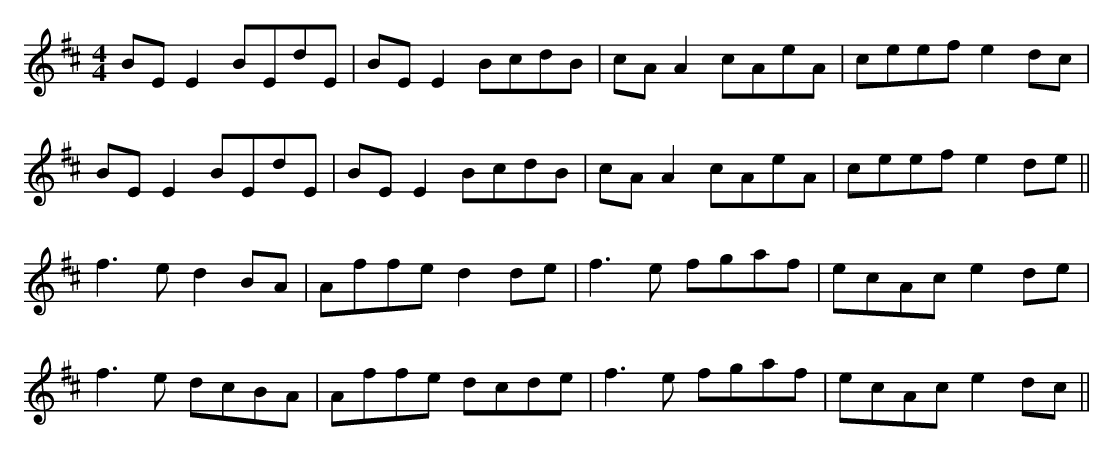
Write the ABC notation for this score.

X:1
M:4/4
K:Edor
BE E2 BEdE|BE E2 BcdB|cA A2 cAeA|ceef e2dc|
BE E2 BEdE|BE E2 BcdB|cA A2 cAeA|ceef e2de||
f3e d2 BA|Affe d2de|f3e fgaf|ecAc e2de|
f3e dcBA|Affe dcde|f3e fgaf|ecAc e2dc||
